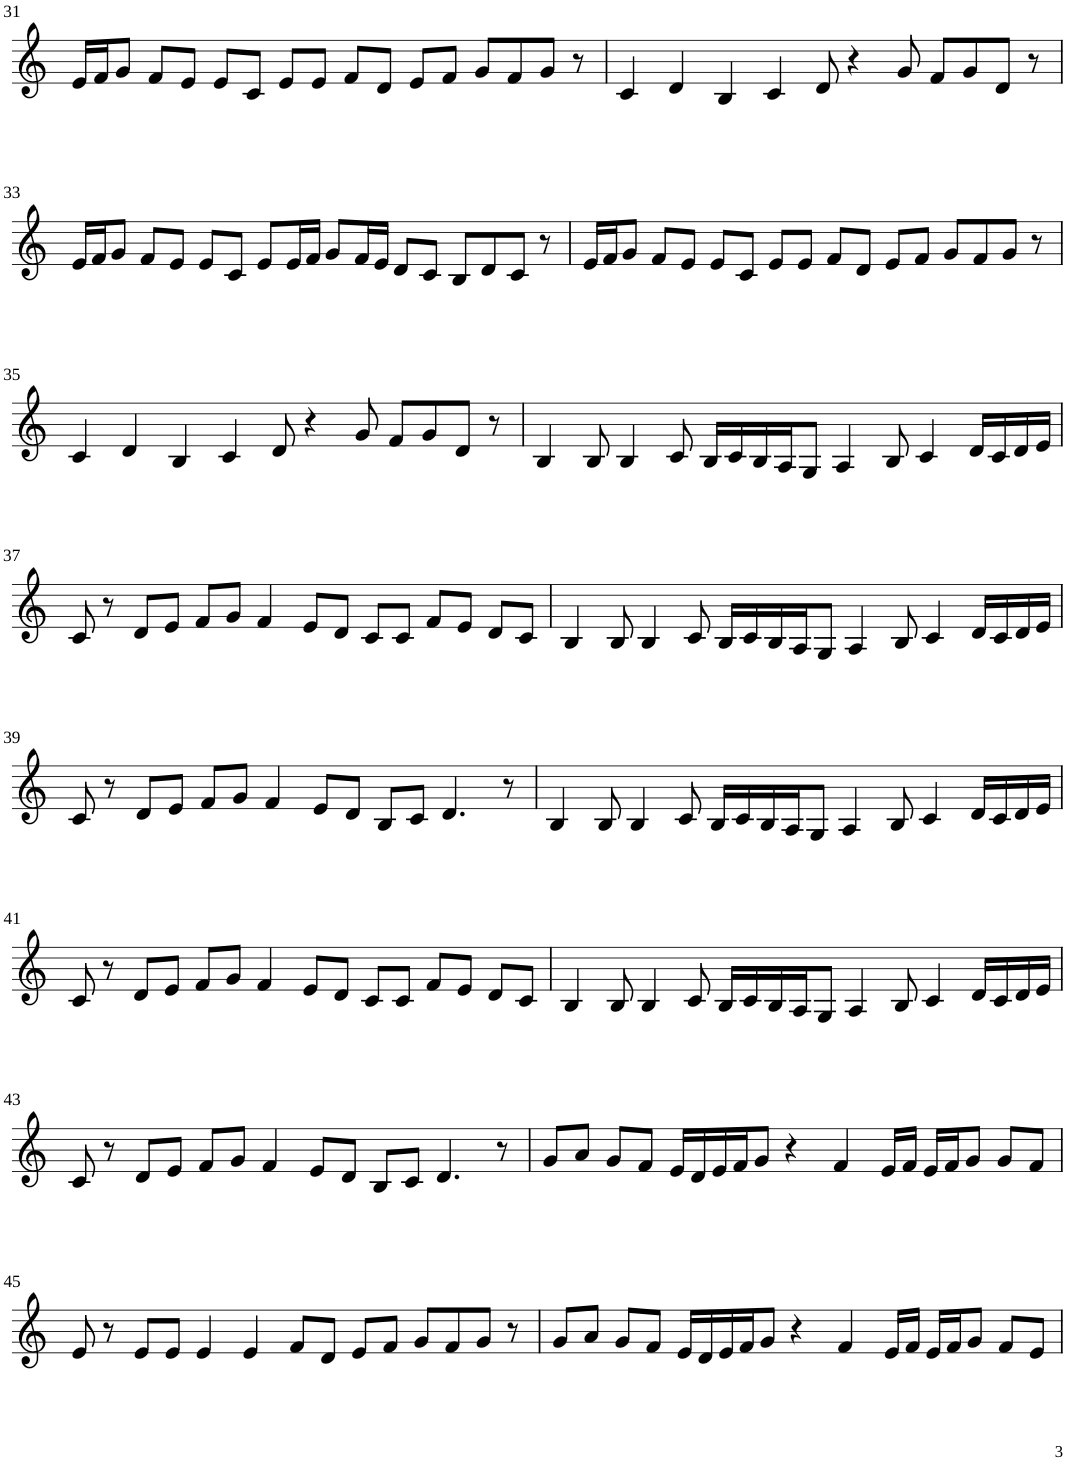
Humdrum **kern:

**kern
*part1
*staff1
*I"Violin
!!LO:PB:g=z
*clefG2
*k[]
*M8/4
=31
16e/LL
16f/J
8g/J
8f/L
8e/J
8e/L
8c/J
8e/L
8e/J
8f/L
8d/J
8e/L
8f/J
8g/L
8f/
8g/J
8r
=32
4c/
4d/
4B/
4c/
8d/
4r
8g/
8f/L
8g/
8d/J
8r
!!LO:LB:g=z
=33
16e/LL
16f/J
8g/J
8f/L
8e/J
8e/L
8c/J
8e/L
16e/L
16f/JJ
8g/L
16f/L
16e/JJ
8d/L
8c/J
8B/L
8d/
8c/J
8r
=34
16e/LL
16f/J
8g/J
8f/L
8e/J
8e/L
8c/J
8e/L
8e/J
8f/L
8d/J
8e/L
8f/J
8g/L
8f/
8g/J
8r
!!LO:LB:g=z
=35
4c/
4d/
4B/
4c/
8d/
4r
8g/
8f/L
8g/
8d/J
8r
=36
4B/
8B/
4B/
8c/
16B/LL
16c/
16B/
16A/J
8G/J
4A/
8B/
4c/
16d/LL
16c/
16d/
16e/JJ
!!LO:LB:g=z
=37
8c/
8r
8d/L
8e/J
8f/L
8g/J
4f/
8e/L
8d/J
8c/L
8c/J
8f/L
8e/J
8d/L
8c/J
=38
4B/
8B/
4B/
8c/
16B/LL
16c/
16B/
16A/J
8G/J
4A/
8B/
4c/
16d/LL
16c/
16d/
16e/JJ
!!LO:LB:g=z
=39
8c/
8r
8d/L
8e/J
8f/L
8g/J
4f/
8e/L
8d/J
8B/L
8c/J
4.d/
8r
=40
4B/
8B/
4B/
8c/
16B/LL
16c/
16B/
16A/J
8G/J
4A/
8B/
4c/
16d/LL
16c/
16d/
16e/JJ
!!LO:LB:g=z
=41
8c/
8r
8d/L
8e/J
8f/L
8g/J
4f/
8e/L
8d/J
8c/L
8c/J
8f/L
8e/J
8d/L
8c/J
=42
4B/
8B/
4B/
8c/
16B/LL
16c/
16B/
16A/J
8G/J
4A/
8B/
4c/
16d/LL
16c/
16d/
16e/JJ
!!LO:LB:g=z
=43
8c/
8r
8d/L
8e/J
8f/L
8g/J
4f/
8e/L
8d/J
8B/L
8c/J
4.d/
8r
=44
8g/L
8a/J
8g/L
8f/J
16e/LL
16d/
16e/
16f/J
8g/J
4r
4f/
16e/LL
16f/JJ
16e/LL
16f/J
8g/J
8g/L
8f/J
!!LO:LB:g=z
=45
8e/
8r
8e/L
8e/J
4e/
4e/
8f/L
8d/J
8e/L
8f/J
8g/L
8f/
8g/J
8r
=46
8g/L
8a/J
8g/L
8f/J
16e/LL
16d/
16e/
16f/J
8g/J
4r
4f/
16e/LL
16f/JJ
16e/LL
16f/J
8g/J
8f/L
8e/J
=
*-
